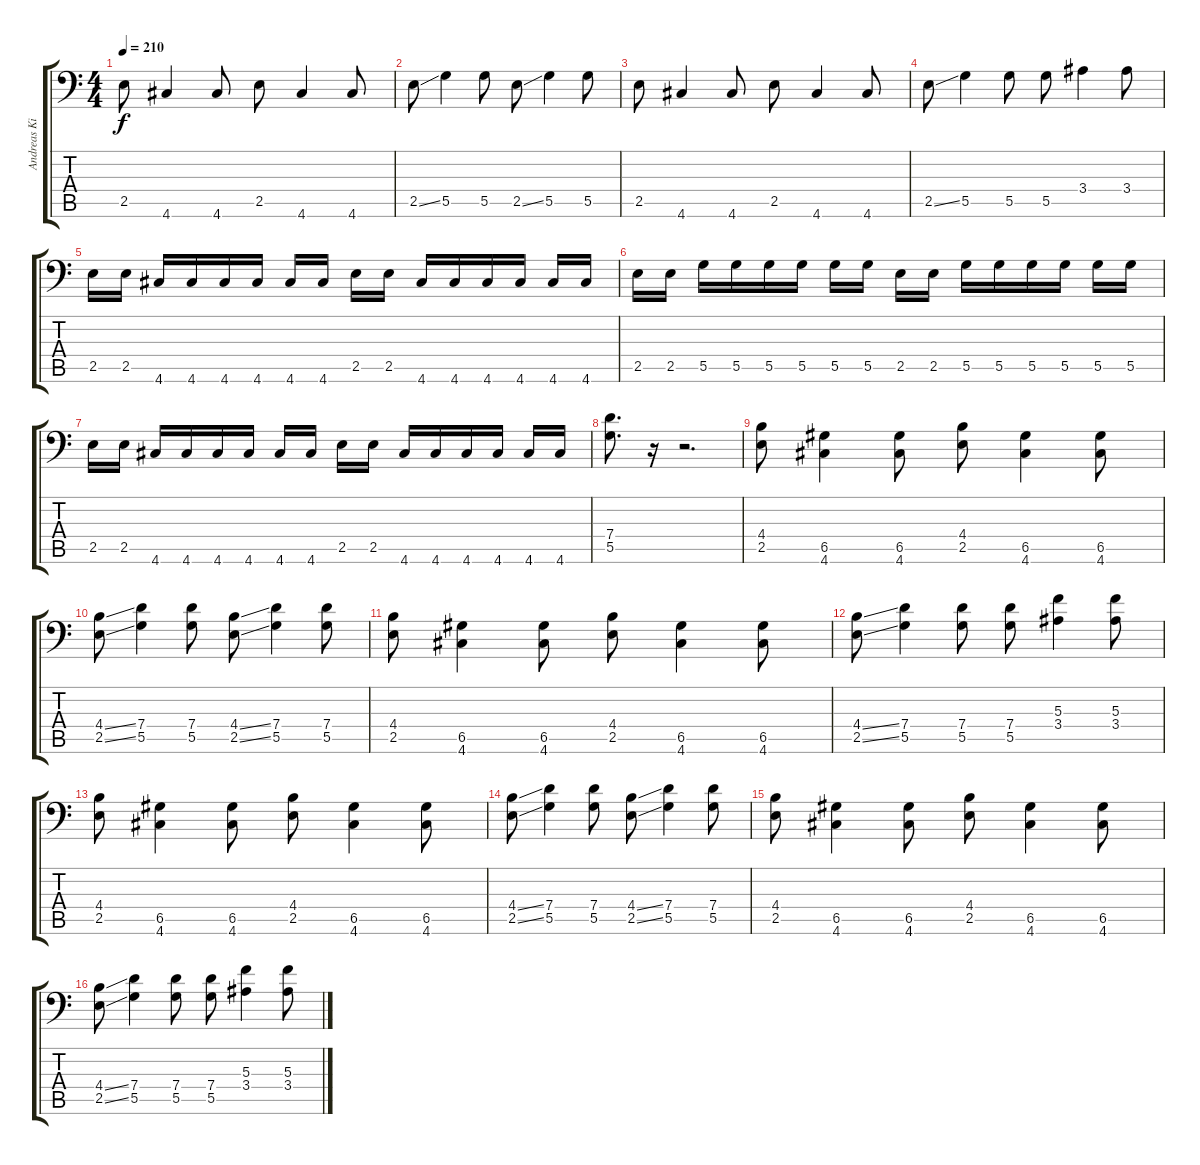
\track ("Andreas Kisser" "Andreas Ki") {instrument distortionguitar}
\staff {score tabs}
\tuning (A3 E3 C3 G2 D2 A1) {hide}
\ts (4 4)
\tempo 210
\clef f4
\ks c
2.5.8{dy f} 4.6.4 4.6.8 2.5.8 4.6.4 4.6.8 |
2.5{ss}.8 5.5.4 5.5.8 2.5{ss}.8 5.5.4 5.5.8 |
2.5.8 4.6.4 4.6.8 2.5.8 4.6.4 4.6.8 |
2.5{ss}.8 5.5.4 5.5.8 5.5.8 3.4.4 3.4.8 |
2.5.16 2.5.16{beam split} 4.6.16 4.6.16{beam merge} 4.6.16 4.6.16{beam split} 4.6.16 4.6.16{beam split} 2.5.16 2.5.16{beam split} 4.6.16 4.6.16{beam merge} 4.6.16 4.6.16{beam split} 4.6.16 4.6.16 |
2.5.16{beam merge} 2.5.16{beam split} 5.5.16{beam merge} 5.5.16{beam merge} 5.5.16{beam merge} 5.5.16{beam split} 5.5.16{beam merge} 5.5.16{beam split} 2.5.16{beam merge} 2.5.16{beam split} 5.5.16{beam merge} 5.5.16{beam merge} 5.5.16{beam merge} 5.5.16{beam split} 5.5.16 5.5.16 |
2.5.16 2.5.16{beam split} 4.6.16 4.6.16{beam merge} 4.6.16 4.6.16{beam split} 4.6.16 4.6.16{beam split} 2.5.16 2.5.16{beam split} 4.6.16 4.6.16{beam merge} 4.6.16 4.6.16{beam split} 4.6.16 4.6.16 |
(7.4 5.5).8{d} r.16 r.2{d} |
(4.4 2.5).8 (6.5 4.6).4 (6.5 4.6).8 (4.4 2.5).8 (6.5 4.6).4 (6.5 4.6).8 |
(4.4{ss} 2.5{ss}).8 (7.4 5.5).4 (7.4 5.5).8 (4.4{ss} 2.5{ss}).8 (7.4 5.5).4 (7.4 5.5).8 |
(4.4 2.5).8 (6.5 4.6).4 (6.5 4.6).8 (4.4 2.5).8 (6.5 4.6).4 (6.5 4.6).8 |
(4.4{ss} 2.5{ss}).8 (7.4 5.5).4 (7.4 5.5).8 (7.4 5.5).8 (5.3 3.4).4 (5.3 3.4).8 |
(4.4 2.5).8 (6.5 4.6).4 (6.5 4.6).8 (4.4 2.5).8 (6.5 4.6).4 (6.5 4.6).8 |
(4.4{ss} 2.5{ss}).8 (7.4 5.5).4 (7.4 5.5).8 (4.4{ss} 2.5{ss}).8 (7.4 5.5).4 (7.4 5.5).8 |
(4.4 2.5).8 (6.5 4.6).4 (6.5 4.6).8 (4.4 2.5).8 (6.5 4.6).4 (6.5 4.6).8 |
(4.4{ss} 2.5{ss}).8 (7.4 5.5).4 (7.4 5.5).8 (7.4 5.5).8 (5.3 3.4).4 (5.3 3.4).8
